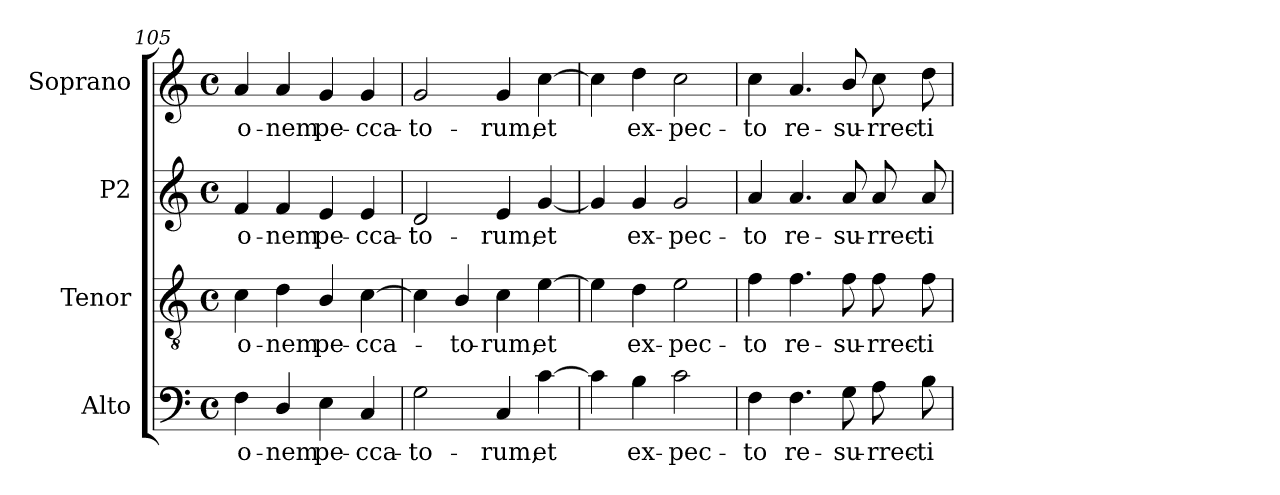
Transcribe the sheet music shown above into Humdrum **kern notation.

**kern	**text	**kern	**text	**kern	**text	**kern	**text
*part4	*part4	*part3	*part3	*part2	*part2	*part1	*part1
*staff4	*staff4	*staff3	*staff3	*staff2	*staff2	*staff1	*staff1
*I"Alto	*	*I"Tenor	*	*I"P2	*	*I"Soprano	*
*I'A.	*	*I'T.	*	*	*	*I'S.	*
!!LO:LB:g=z
*clefF4	*	*clefGv2	*	*clefG2	*	*clefG2	*
*	*	*ITrd7c12	*	*	*	*	*
*k[]	*	*k[]	*	*k[]	*	*k[]	*
*C:	*	*C:	*	*C:	*	*C:	*
*M4/4	*	*M4/4	*	*M4/4	*	*M4/4	*
*met(c)	*	*met(c)	*	*met(c)	*	*met(c)	*
=105	=105	=105	=105	=105	=105	=105	=105
!	!LO:LY:b:color=#000000	!	!	!	!	!	!
!	!	!	!LO:LY:b:color=#000000	!	!	!	!
!	!	!	!	!	!LO:LY:b:color=#000000	!	!
!	!	!	!	!	!	!	!LO:LY:b:color=#000000
4Fi\	-o-	4Ci\	-o-	4fi/	-o-	4ai/	-o-
!	!LO:LY:b:color=#000000	!	!	!	!	!	!
!	!	!	!LO:LY:b:color=#000000	!	!	!	!
!	!	!	!	!	!LO:LY:b:color=#000000	!	!
!	!	!	!	!	!	!	!LO:LY:b:color=#000000
4Di/	-nem	4Di\	-nem	4fi/	-nem	4ai/	-nem
!	!LO:LY:b:color=#000000	!	!	!	!	!	!
!	!	!	!LO:LY:b:color=#000000	!	!	!	!
!	!	!	!	!	!LO:LY:b:color=#000000	!	!
!	!	!	!	!	!	!	!LO:LY:b:color=#000000
4Ei\	pe-	4BBi/	pe-	4ei/	pe-	4gi/	pe-
!	!LO:LY:b:color=#000000	!	!	!	!	!	!
!	!	!	!LO:LY:b:color=#000000	!	!	!	!
!	!	!	!	!	!LO:LY:b:color=#000000	!	!
!	!	!	!	!	!	!	!LO:LY:b:color=#000000
4Ci/	-cca-	[4Ci\	-cca-	4ei/	-cca-	4gi/	-cca-
=106	=106	=106	=106	=106	=106	=106	=106
!	!LO:LY:b:color=#000000	!	!	!	!	!	!
!	!	!	!	!	!LO:LY:b:color=#000000	!	!
!	!	!	!	!	!	!	!LO:LY:b:color=#000000
2Gi\	-to-	4Ci\]	.	2di/	-to-	2gi/	-to-
!	!	!	!LO:LY:b:color=#000000	!	!	!	!
.	.	4BBi/	-to-	.	.	.	.
!	!LO:LY:b:color=#000000	!	!	!	!	!	!
!	!	!	!LO:LY:b:color=#000000	!	!	!	!
!	!	!	!	!	!LO:LY:b:color=#000000	!	!
!	!	!	!	!	!	!	!LO:LY:b:color=#000000
4Ci/	-rum,	4Ci\	-rum,	4ei/	-rum,	4gi/	-rum,
!	!LO:LY:b:color=#000000	!	!	!	!	!	!
!	!	!	!LO:LY:b:color=#000000	!	!	!	!
!	!	!	!	!	!LO:LY:b:color=#000000	!	!
!	!	!	!	!	!	!	!LO:LY:b:color=#000000
[4ci\	et	[4Ei\	et	[4gi/	et	[4cci\	et
=107	=107	=107	=107	=107	=107	=107	=107
4ci\]	.	4Ei\]	.	4gi/]	.	4cci\]	.
!	!LO:LY:b:color=#000000	!	!	!	!	!	!
!	!	!	!LO:LY:b:color=#000000	!	!	!	!
!	!	!	!	!	!LO:LY:b:color=#000000	!	!
!	!	!	!	!	!	!	!LO:LY:b:color=#000000
4Bi\	ex-	4Di\	ex-	4gi/	ex-	4ddi\	ex-
!	!LO:LY:b:color=#000000	!	!	!	!	!	!
!	!	!	!LO:LY:b:color=#000000	!	!	!	!
!	!	!	!	!	!LO:LY:b:color=#000000	!	!
!	!	!	!	!	!	!	!LO:LY:b:color=#000000
2ci\	-pec-	2Ei\	-pec-	2gi/	-pec-	2cci\	-pec-
=108	=108	=108	=108	=108	=108	=108	=108
!	!LO:LY:b:color=#000000	!	!	!	!	!	!
!	!	!	!LO:LY:b:color=#000000	!	!	!	!
!	!	!	!	!	!LO:LY:b:color=#000000	!	!
!	!	!	!	!	!	!	!LO:LY:b:color=#000000
4Fi\	-to	4Fi\	-to	4ai/	-to	4cci\	-to
!	!LO:LY:b:color=#000000	!	!	!	!	!	!
!	!	!	!LO:LY:b:color=#000000	!	!	!	!
!	!	!	!	!	!LO:LY:b:color=#000000	!	!
!	!	!	!	!	!	!	!LO:LY:b:color=#000000
4.Fi\	re-	4.Fi\	re-	4.ai/	re-	4.ai/	re-
!	!LO:LY:b:color=#000000	!	!	!	!	!	!
!	!	!	!LO:LY:b:color=#000000	!	!	!	!
!	!	!	!	!	!LO:LY:b:color=#000000	!	!
!	!	!	!	!	!	!	!LO:LY:b:color=#000000
8Gi\	-su-	8Fi\	-su-	8ai/	-su-	8bi/	-su-
!	!LO:LY:b:color=#000000	!	!	!	!	!	!
!	!	!	!LO:LY:b:color=#000000	!	!	!	!
!	!	!	!	!	!LO:LY:b:color=#000000	!	!
!	!	!	!	!	!	!	!LO:LY:b:color=#000000
8Ai\	-rrec-	8Fi\	-rrec-	8ai/	-rrec-	8cci\	-rrec-
!	!LO:LY:b:color=#000000	!	!	!	!	!	!
!	!	!	!LO:LY:b:color=#000000	!	!	!	!
!	!	!	!	!	!LO:LY:b:color=#000000	!	!
!	!	!	!	!	!	!	!LO:LY:b:color=#000000
8Bi\	-ti-	8Fi\	-ti-	8ai/	-ti-	8ddi\	-ti-
=	=	=	=	=	=	=	=
*-	*-	*-	*-	*-	*-	*-	*-
